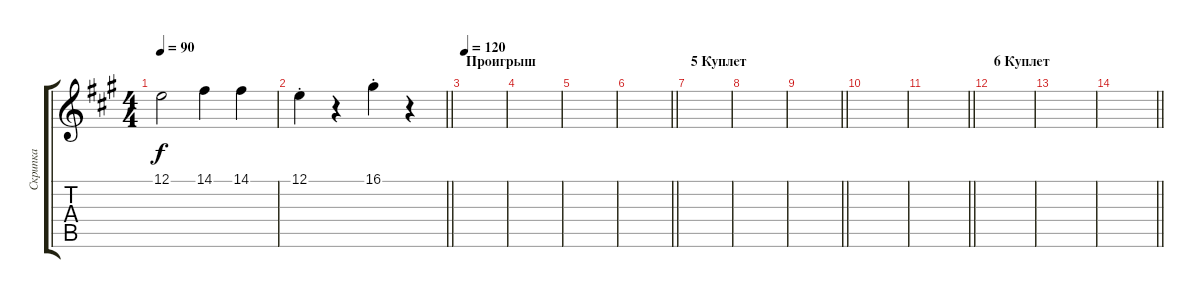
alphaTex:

\track ("Скрипка" "Скрипка") {instrument stringensemble1}
\staff {score tabs}
\tuning (E4 B3 G3 D3 A2 E2) {hide}
\ts (4 4)
\tempo 90
\clef g2
\ks f#minor
12.1.2{dy f} 14.1.4 14.1.4 |
\barLineRight lightlight
12.1{st}.4 r.4 16.1{st}.4 r.4 |
\section ("" "Проигрыш")
\tempo 120
|
|
|
\barLineRight lightlight
|
\section ("" "5 Куплет")
|
|
\barLineRight lightlight
|
|
\barLineRight lightlight
|
\section ("" "6 Куплет")
|
|
\barLineRight lightlight
